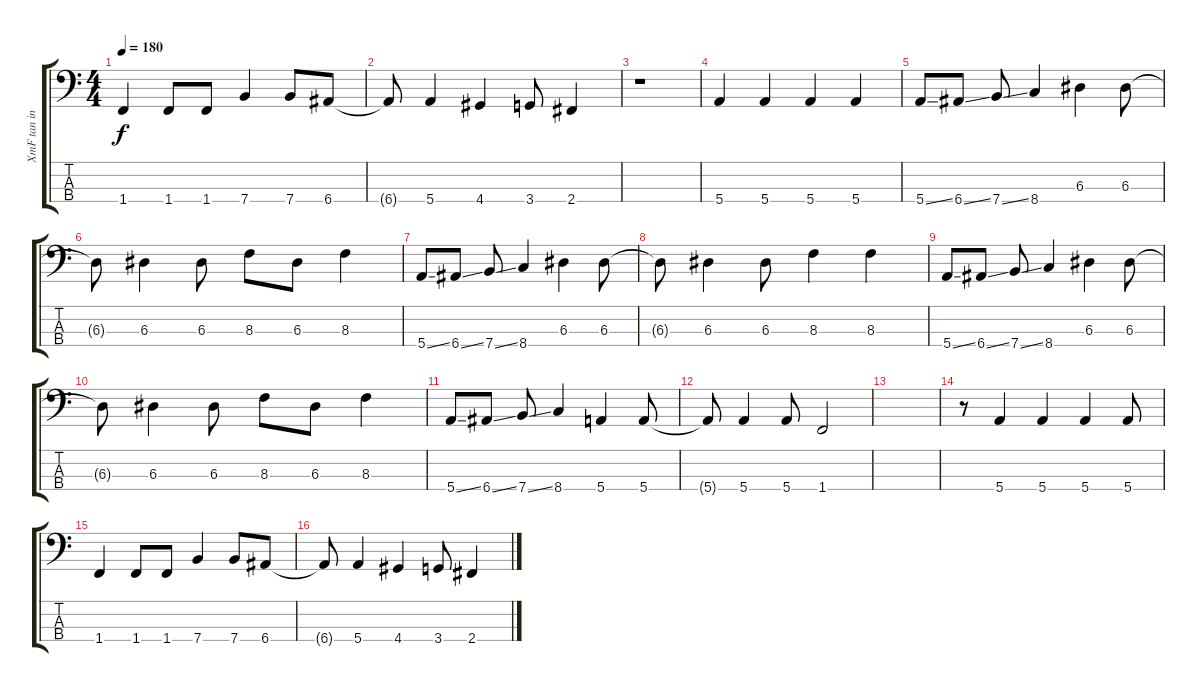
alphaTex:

\track ("XmF tan inda ke es eia" "XmF tan in") {instrument electricbassfinger}
\staff {score tabs}
\tuning (G2 D2 A1 E1) {hide}
\ts (4 4)
\tempo 180
\clef f4
\ks c
1.4.4{dy f} 1.4.8 1.4.8 7.4.4 7.4.8 6.4.8 |
6.4{t}.8 5.4.4 4.4.4 3.4.8 2.4.4 |
r.1 |
5.4.4 5.4.4 5.4.4 5.4.4 |
5.4{ss}.8 6.4{ss}.8 7.4{ss}.8 8.4.4 6.3.4 6.3.8 |
6.3{t}.8 6.3.4 6.3.8 8.3.8 6.3.8 8.3.4 |
5.4{ss}.8 6.4{ss}.8 7.4{ss}.8 8.4.4 6.3.4 6.3.8 |
6.3{t}.8 6.3.4 6.3.8 8.3.4 8.3.4 |
5.4{ss}.8 6.4{ss}.8 7.4{ss}.8 8.4.4 6.3.4 6.3.8 |
6.3{t}.8 6.3.4 6.3.8 8.3.8 6.3.8 8.3.4 |
5.4{ss}.8 6.4{ss}.8 7.4{ss}.8 8.4.4 5.4.4 5.4.8 |
5.4{t}.8 5.4.4 5.4.8 1.4.2 |
|
r.8 5.4.4 5.4.4 5.4.4 5.4.8 |
1.4.4 1.4.8 1.4.8 7.4.4 7.4.8 6.4.8 |
6.4{t}.8 5.4.4 4.4.4 3.4.8 2.4.4
